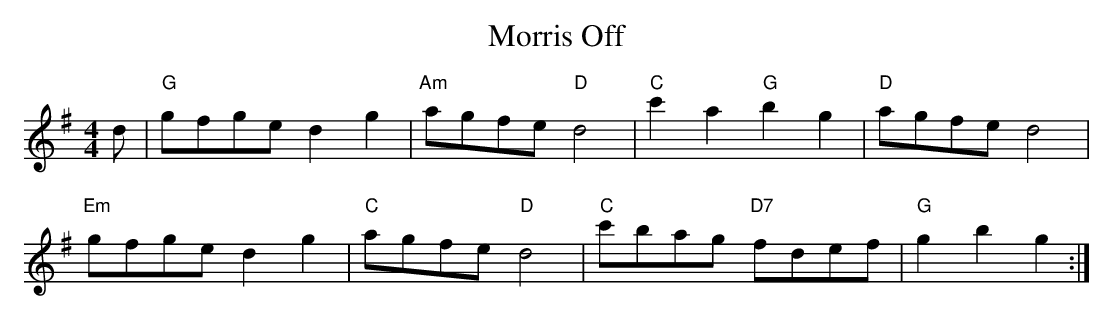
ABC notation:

X:1
T:Morris Off
M:4/4
L:1/4
K:G
d/2|"G"g/2f/2g/2e/2 dg|"Am"a/2g/2f/2e/2 "D"d2|"C"c'a "G"bg|"D"a/2g/2f/2e/2 d2|
"Em"g/2f/2g/2e/2 dg|"C"a/2g/2f/2e/2 "D"d2|"C"c'/2b/2a/2g/2 "D7"f/2d/2e/2f/2|\
"G"gb g:|
